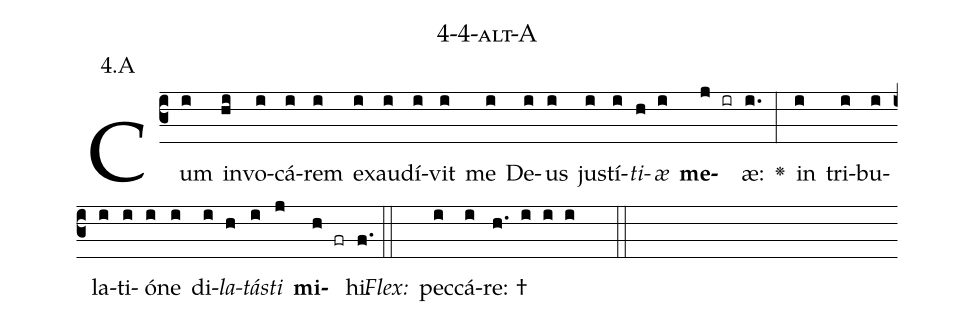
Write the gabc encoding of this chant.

name: 4-4-alt-A;
annotation: 4.A;
%%
(c3)Cum(i) in(hi)vo(i)cá(i)rem(i) ex(i)au(i)dí(i)vit(i) me(i) De(i)us(i) jus(i)tí(i)<i>ti</i>(h)<i>æ</i>(i) <b>me</b>(j ir)æ:(i.) <v>\greheightstar</v>(:) in(i) tri(i)bu(i)la(i)ti(i)ó(i)ne(i) di(i)<i>la</i>(h)<i>tás</i>(i)<i>ti</i>(j) <b>mi</b>(h fr)hi.(f.) (::)
<i>Flex:</i>()  pec(i)cá(i)re: †(h. i i i  ::)

%E(i) u(h) o(i) u(j) a(h) e.(f.) (::)
